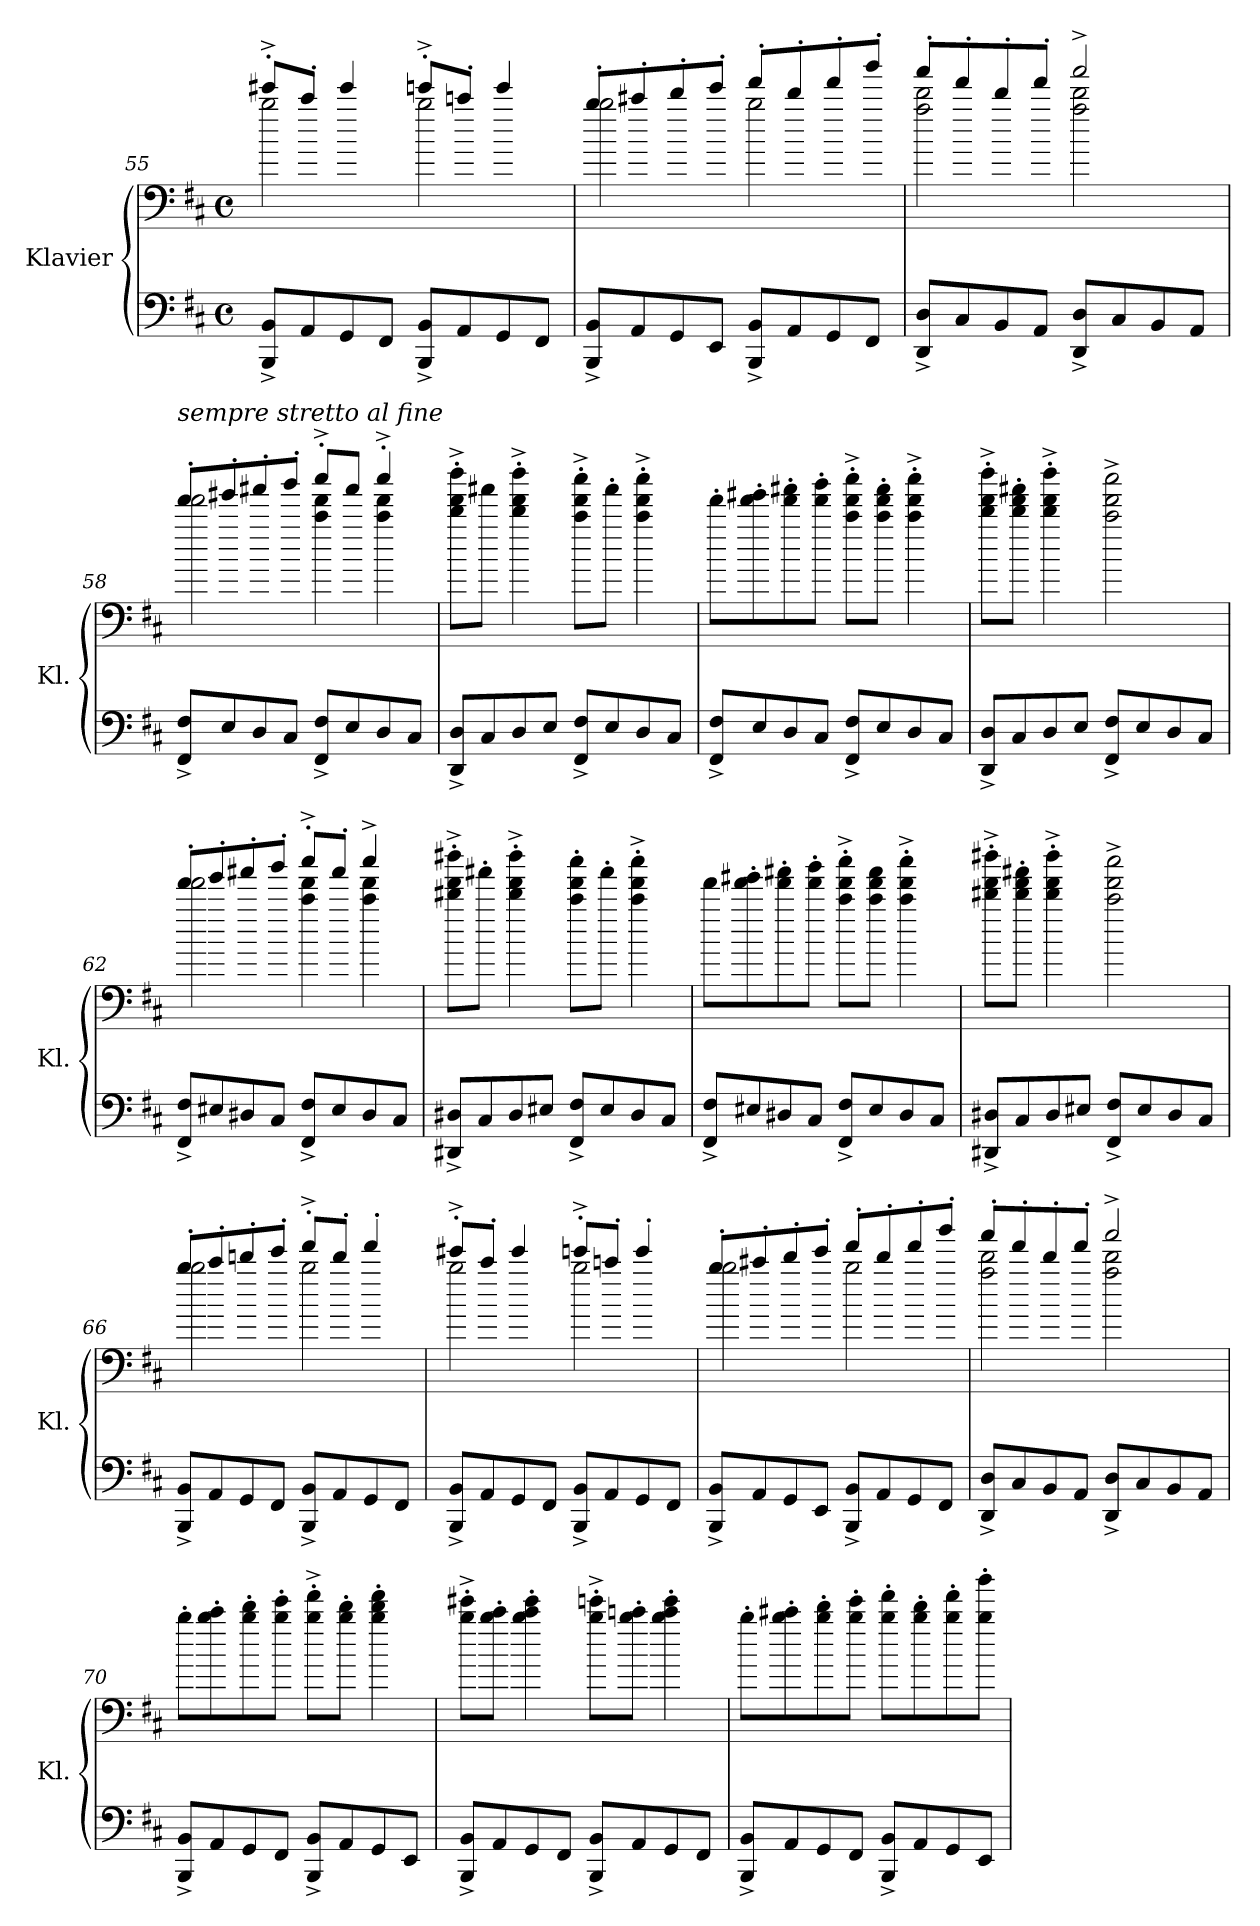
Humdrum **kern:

**kern	**kern
*part1	*part1
*staff2	*staff1
*I"Klavier	*
*I'Kl.	*
*clefF4	*clefF4
*k[f#c#]	*k[f#c#]
*D:	*D:
*M4/4	*M4/4
*met(c)	*met(c)
=55	=55
*	*^
8BBB/^ 8BB/^L	8eee#X'^/L	2bb\
8AA/	8ccc#'/J	.
8GG/	4eee#/	.
8FF#/J	.	.
8BBB/^ 8BB/^L	8eeen'^/L	2bb\
8AA/	8cccn'/J	.
8GG/	4eee/	.
8FF#/J	.	.
!!LO:LB:g=z	!!
=56	=56	=56
8BBB/^ 8BB/^L	8bb'/L	2bb\
8AA/	8ccc#X'/	.
8GG/	8ddd'/	.
8EE/J	8eee'/J	.
8BBB/^ 8BB/^L	8fff#'/L	2bb\
8AA/	8ddd'/	.
8GG/	8fff#'/	.
8FF#/J	8bbb'/J	.
=57	=57	=57
8DD/^ 8D/^L	8aaa'/L	2aa\ 2ddd\
8C#/	8fff#'/	.
8BB/	8ddd'/	.
8AA/J	8fff#'/J	.
8DD/^ 8D/^L	2aaa^/	2aa\ 2ddd\
8C#/	.	.
8BB/	.	.
8AA/J	.	.
=58	=58	=58
*	*MM145	*
!	!LO:TX:a:i:t=sempre stretto al fine	!
8FF#/^ 8F#/^L	8fff#'/L	2fff#\
8E/	8ggg#X'/	.
8D/	8aaa#X'/	.
8C#/J	8bbb'/J	.
8FF#/^ 8F#/^L	8cccc#'^/L	4ccc#\ 4fff#\
8E/	8aaa#/J	.
8D/	4cccc#'^/	4ccc#\ 4fff#\
8C#/J	.	.
*	*v	*v
=59	=59
8DD/^ 8D/^L	8ddd\'^ 8fff#\'^ 8dddd\'^L
8C#/	8aaa#X\J
8D/	4ddd\'^ 4fff#\'^ 4dddd\'^
8E/J	.
8FF#/^ 8F#/^L	8ccc#\'^ 8fff#\'^ 8cccc#\'^L
8E/	8aaa#'\J
8D/	4ccc#\'^ 4fff#\'^ 4cccc#\'^
8C#/J	.
!!LO:PB:g=z
=60	=60
8FF#/^ 8F#/^L	8fff#'\L
8E/	8fff#\' 8ggg#X\'
8D/	8fff#\' 8aaa#X\'
8C#/J	8fff#\' 8bbb\'J
8FF#/^ 8F#/^L	8ccc#\'^ 8fff#\'^ 8cccc#\'^L
8E/	8ccc#\' 8fff#\' 8aaa#\'J
8D/	4ccc#\'^ 4fff#\'^ 4cccc#\'^
8C#/J	.
=61	=61
8DD/^ 8D/^L	8ddd\'^ 8fff#\'^ 8dddd\'^L
8C#/	8ddd\' 8fff#\' 8aaa#X\'J
8D/	4ddd\'^ 4fff#\'^ 4dddd\'^
8E/J	.
8FF#/^ 8F#/^L	2ccc#\^ 2fff#\^ 2cccc#\^
8E/	.
8D/	.
8C#/J	.
=62	=62
*	*^
8FF#/^ 8F#/^L	8fff#'/L	2fff#\
8E#X/	8ggg'/	.
8D#X/	8aaa#X'/	.
8C#/J	8bbb'/J	.
8FF#/^ 8F#/^L	8cccc#'^/L	4ccc#\ 4fff#\
8E#/	8aaa#'/J	.
8D#/	4cccc#^/	4ccc#\ 4fff#\
8C#/J	.	.
*	*v	*v
=63	=63
8DD#X/^ 8D#X/^L	8ddd#X\'^ 8fff#\'^ 8dddd#X\'^L
8C#/	8aaa#X'\J
8D#/	4ddd#\'^ 4fff#\'^ 4dddd#\'^
8E#X/J	.
8FF#/^ 8F#/^L	8ccc#\' 8fff#\' 8cccc#\'L
8E#/	8aaa#'\J
8D#/	4ccc#\'^ 4fff#\'^ 4cccc#\'^
8C#/J	.
!!LO:LB:g=z
=64	=64
8FF#/^ 8F#/^L	8fff#\L
8E#X/	8fff#\' 8ggg#X\'
8D#X/	8fff#\' 8aaa#X\'
8C#/J	8fff#\' 8bbb\'J
8FF#/^ 8F#/^L	8ccc#\'^ 8fff#\'^ 8cccc#\'^L
8E#/	8ccc#\ 8fff#\ 8aaa#\J
8D#/	4ccc#\'^ 4fff#\'^ 4cccc#\'^
8C#/J	.
=65	=65
8DD#X/^ 8D#X/^L	8ddd#X\'^ 8fff#\'^ 8dddd#X\'^L
8C#/	8ddd#\' 8fff#\' 8aaa#X\'J
8D#/	4ddd#\'^ 4fff#\'^ 4dddd#\'^
8E#X/J	.
8FF#/^ 8F#/^L	2ccc#\^ 2fff#\^ 2cccc#\^
8E#/	.
8D#/	.
8C#/J	.
=66	=66
*	*MM150
*	*^
8BBB/^ 8BB/^L	8bb'/L	2bb\
8AA/	8ccc#'/	.
8GG/	8dddn'/	.
8FF#/J	8eee'/J	.
8BBB/^ 8BB/^L	8fff#'^/L	2bb\
8AA/	8ddd'/J	.
8GG/	4fff#'/	.
8FF#/J	.	.
=67	=67	=67
8BBB/^ 8BB/^L	8eee#X'^/L	2bb\
8AA/	8ccc#'/J	.
8GG/	4eee#/	.
8FF#/J	.	.
8BBB/^ 8BB/^L	8eeen'^/L	2bb\
8AA/	8cccn'/J	.
8GG/	4eee'/	.
8FF#/J	.	.
!!LO:LB:g=z	!!
=68	=68	=68
8BBB/^ 8BB/^L	8bb'/L	2bb\
8AA/	8ccc#X'/	.
8GG/	8ddd'/	.
8EE/J	8eee'/J	.
8BBB/^ 8BB/^L	8fff#'/L	2bb\
8AA/	8ddd'/	.
8GG/	8fff#'/	.
8FF#/J	8bbb'/J	.
=69	=69	=69
8DD/^ 8D/^L	8aaa'/L	2aa\ 2ddd\
8C#/	8fff#'/	.
8BB/	8ddd'/	.
8AA/J	8fff#'/J	.
8DD/^ 8D/^L	2aaa^/	2aa\ 2ddd\
8C#/	.	.
8BB/	.	.
8AA/J	.	.
*	*v	*v
=70	=70
8BBB/^ 8BB/^L	8bb'\L
8AA/	8bb\' 8ccc#\'
8GG/	8bb\' 8ddd\'
8FF#/J	8bb\' 8eee\'J
8BBB/^ 8BB/^L	8bb\'^ 8fff#\'^L
8AA/	8bb\' 8ddd\'J
8GG/	4bb\' 4ddd\' 4fff#\'
8EE/J	.
=71	=71
8BBB/^ 8BB/^L	8bb\'^ 8eee#X\'^L
8AA/	8bb\' 8ccc#\'J
8GG/	4bb\' 4ccc#\' 4eee#\'
8FF#/J	.
8BBB/^ 8BB/^L	8bb\'^ 8eeen\'^L
8AA/	8bb\' 8cccn\'J
8GG/	4bb\' 4ccc\' 4eee\'
8FF#/J	.
!!LO:LB:g=z
=72	=72
8BBB/^ 8BB/^L	8bb'\L
8AA/	8bb\' 8ccc#X\'
8GG/	8bb\' 8ddd\'
8FF#/J	8bb\' 8eee\'J
8BBB/^ 8BB/^L	8bb\' 8fff#\'L
8AA/	8bb\' 8ddd\'
8GG/	8bb\' 8fff#\'
8EE/J	8bb\' 8bbb\'J
=	=
*-	*-
